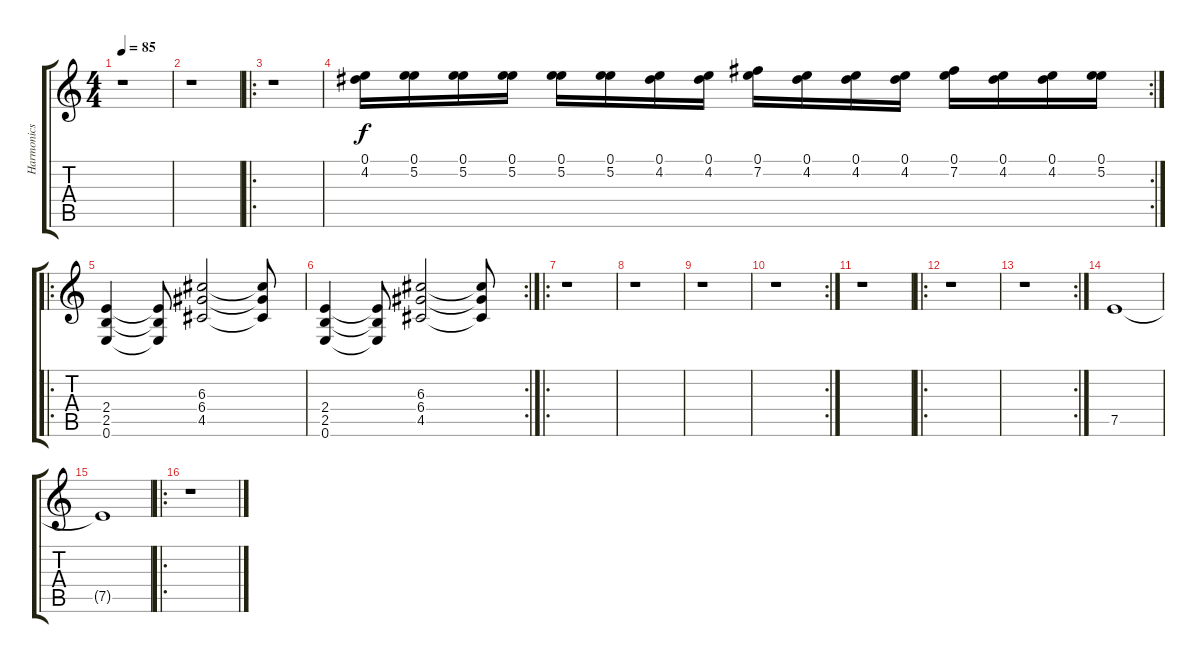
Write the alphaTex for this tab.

\track ("Harmonics" "Harmonics") {instrument guitarharmonics}
\staff {score tabs}
\tuning (E4 B3 G3 D3 A2 E2) {hide}
\ts (4 4)
\tempo 85
\clef g2
\ks c
r.1{dy f} |
r.1 |
\ro
r.1 |
\rc 2
(0.1 4.2).16 (0.1 5.2).16 (0.1 5.2).16 (0.1 5.2).16 (0.1 5.2).16 (0.1 5.2).16 (0.1 4.2).16 (0.1 4.2).16 (0.1 7.2).16 (0.1 4.2).16 (0.1 4.2).16 (0.1 4.2).16 (0.1 7.2).16 (0.1 4.2).16 (0.1 4.2).16 (0.1 5.2).16 |
\ro
(2.4 2.5 0.6).4 (2.4{t} 2.5{t} 0.6{t}).8 (6.3 6.4 4.5).2 (6.3{t} 6.4{t} 4.5{t}).8 |
\rc 2
(2.4 2.5 0.6).4 (2.4{t} 2.5{t} 0.6{t}).8 (6.3 6.4 4.5).2 (6.3{t} 6.4{t} 4.5{t}).8 |
\ro
r.1 |
r.1 |
r.1 |
\rc 2
r.1 |
r.1 |
\ro
r.1 |
\rc 2
r.1 |
7.5.1 |
7.5{t}.1 |
\ro
r.1
